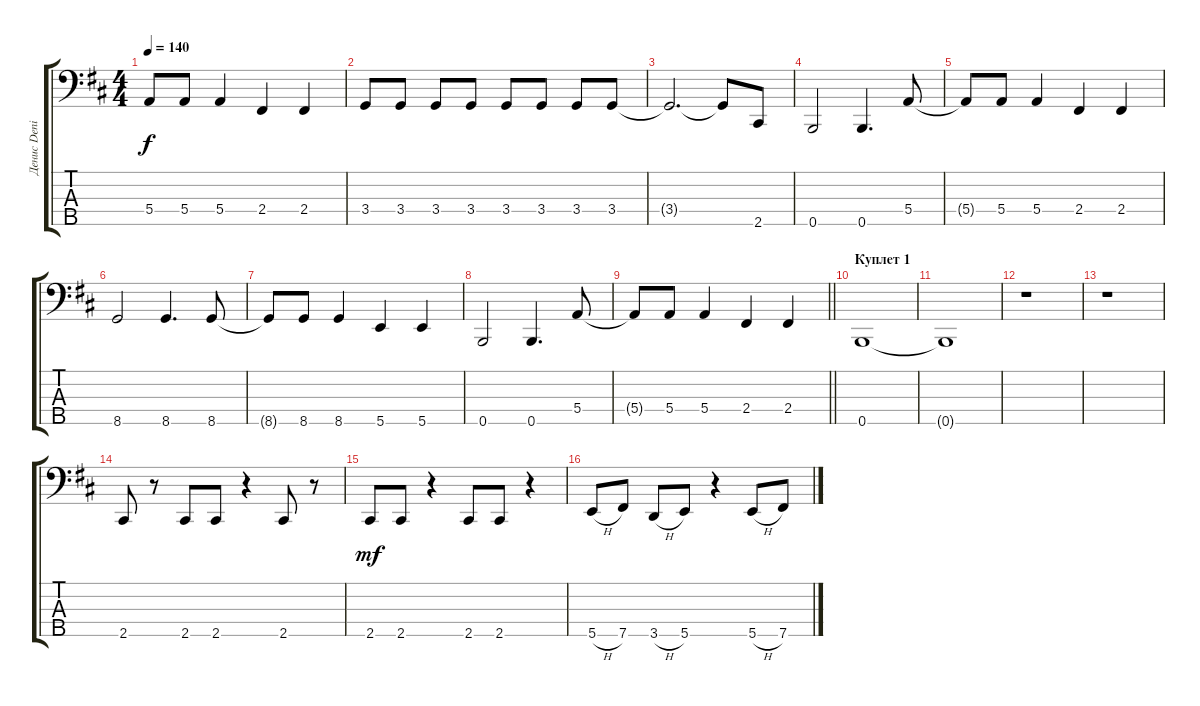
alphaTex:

\track ("Денис Denis Киченко" "Денис Deni") {instrument electricbasspick}
\staff {score tabs}
\tuning (G2 D2 A1 E1 B0) {hide}
\ts (4 4)
\tempo 140
\clef f4
\ks bminor
5.4{t}.8{dy f} 5.4.8 5.4.4 2.4.4 2.4.4 |
3.4.8 3.4.8 3.4.8 3.4.8 3.4.8 3.4.8 3.4.8 3.4.8 |
3.4{t}.2{d} 3.4{t}.8 2.5.8 |
0.5.2 0.5.4{d} 5.4.8 |
5.4{t}.8 5.4.8 5.4.4 2.4.4 2.4.4 |
8.5.2 8.5.4{d} 8.5.8 |
8.5{t}.8 8.5.8 8.5.4 5.5.4 5.5.4 |
0.5.2 0.5.4{d} 5.4.8 |
\barLineRight lightlight
5.4{t}.8 5.4.8 5.4.4 2.4.4 2.4.4 |
\section ("" "Куплет 1")
0.5.1 |
0.5{t}.1 |
r.1 |
r.1 |
2.5.8 r.8 2.5.8 2.5.8 r.4 2.5.8 r.8 |
2.5.8{dy mf} 2.5.8 r.4 2.5.8 2.5.8 r.4 |
5.5{h}.8 7.5.8 3.5{h}.8 5.5.8 r.4 5.5{h}.8 7.5.8
